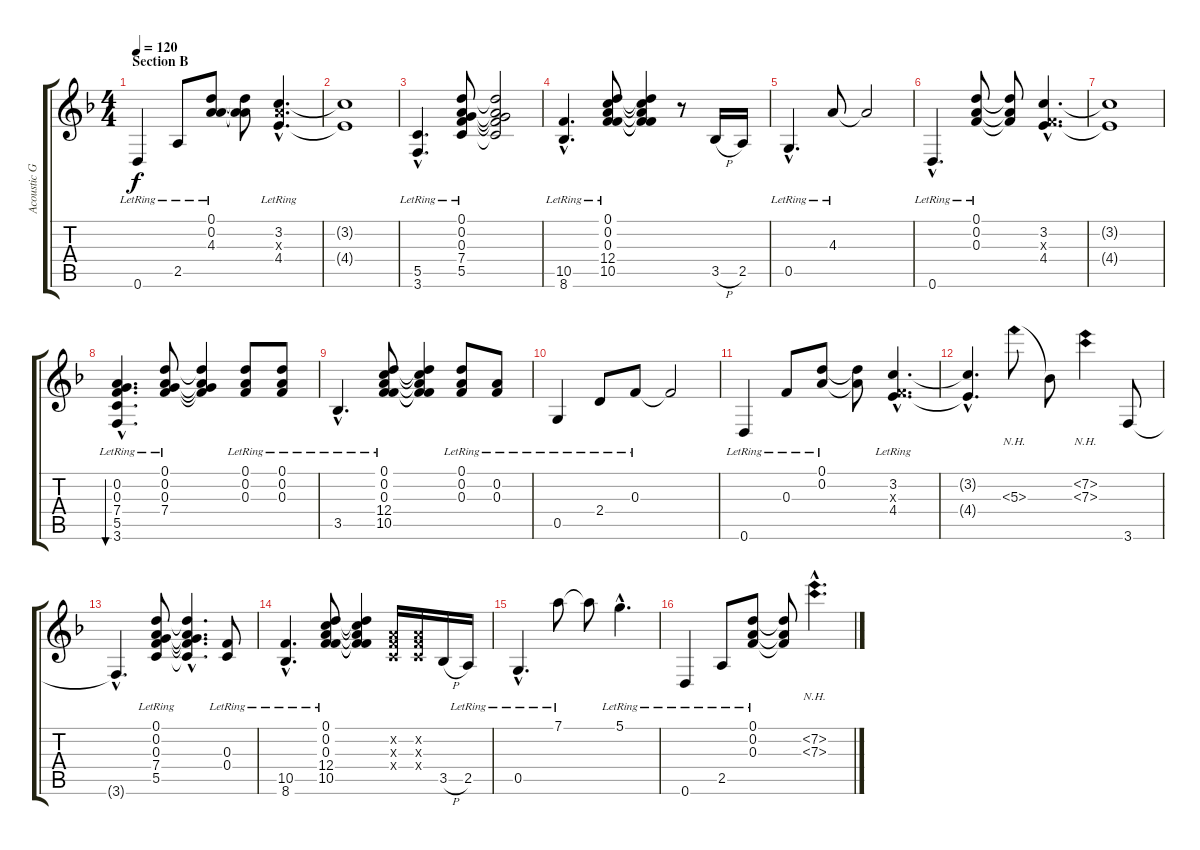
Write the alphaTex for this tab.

\track ("Acoustic Guitar 1 (Full Step Down)" "Acoustic G") {instrument acousticguitarnylon}
\staff {score tabs}
\tuning (D4 A3 F3 C3 G2 D2) {hide}
\ts (4 4)
\section ("" "Section B")
\tempo 120
\clef g2
\ks f
0.6{lr}.4{dy f} 2.5{lr}.8 (0.1{lr} 0.2{lr} 4.3{lr}).8 (0.1{t} 0.2{t} 4.3{t}).8 (3.2{hac lr} 4.3{hac x} 4.4{hac lr}).4{d} |
(3.2{t} 4.4{t}).1 |
(5.5{hac lr} 3.6{hac lr}).4{d} (0.1{lr} 0.2{lr} 0.3{lr} 7.4{lr} 5.5{lr}).8 (0.1{t} 0.2{t} 0.3{t} 7.4{t} 5.5{t}).2 |
(10.5{hac lr} 8.6{hac lr}).4{d} (0.1{lr} 0.2{lr} 0.3{lr} 12.4{lr} 10.5{lr}).8 (0.1{t} 0.2{t} 0.3{t} 12.4{t} 10.5{t}).4 r.8 3.5{h}.16 2.5.16 |
0.5{hac lr}.4{d} 4.3{lr}.8 4.3{t}.2 |
0.6{hac lr}.4{d} (0.1{lr} 0.2{lr} 0.3{lr}).8 (0.1{t} 0.2{t} 0.3{t}).8 (3.2{hac} 0.3{hac x} 4.4{hac}).4{d} |
(3.2{t} 4.4{t}).1 |
(0.2{hac lr} 0.3{hac lr} 7.4{hac lr} 5.5{hac lr} 3.6{hac lr}).4{d bu 120} (0.1{lr} 0.2{lr} 0.3{lr} 7.4{lr}).8 (0.1{t} 0.2{t} 0.3{t} 7.4{t}).4 (0.1{lr} 0.2{lr} 0.3{lr}).8 (0.1{lr} 0.2{lr} 0.3{lr}).8 |
3.5{hac lr}.4{d} (0.1{lr} 0.2{lr} 0.3{lr} 12.4{lr} 10.5{lr}).8 (0.1{t} 0.2{t} 0.3{t} 12.4{t} 10.5{t}).4 (0.1{lr} 0.2{lr} 0.3{lr}).8 (0.2{lr} 0.3{lr}).8 |
0.5{lr}.4 2.4{lr}.8 0.3{lr}.8 0.3{t}.2 |
0.6{lr}.4 0.3{lr}.8 (0.1{lr} 0.2{lr}).8 (0.1{t} 0.2{t}).8 (3.2{hac lr} 0.3{hac x} 4.4{hac lr}).4{d} |
(3.2{hac t} 4.4{hac t}).4{d} 5.3{nh}.8 5.3{t}.8 (7.2{nh} 7.3{nh}).4 3.6.8 |
3.6{hac t}.4{d} (0.1{lr} 0.2{lr} 0.3{lr} 7.4{lr} 5.5{lr}).8 (0.1{hac t} 0.2{hac t} 0.3{hac t} 7.4{hac t} 5.5{hac t}).4{d} (0.3{lr} 0.4{lr}).8 |
(10.5{hac lr} 8.6{hac lr}).4{d} (0.1{lr} 0.2{lr} 0.3{lr} 12.4{lr} 10.5{lr}).8 (0.1{t} 0.2{t} 0.3{t} 12.4{t} 10.5{t}).4 (0.2{x} 0.3{x} 0.4{x}).16 (0.2{x} 0.3{x} 0.4{x}).16 3.5{h}.16 2.5{lr}.16 |
0.5{hac lr}.4{d} 7.1{lr}.8 7.1{t}.8 5.1{hac lr}.4{d} |
0.6{lr}.4 2.5{lr}.8 (0.1{lr} 0.2{lr} 0.3{lr}).8 (0.1{t} 0.2{t} 0.3{t}).8 (7.2{nh hac} 7.3{nh hac}).4{d}
